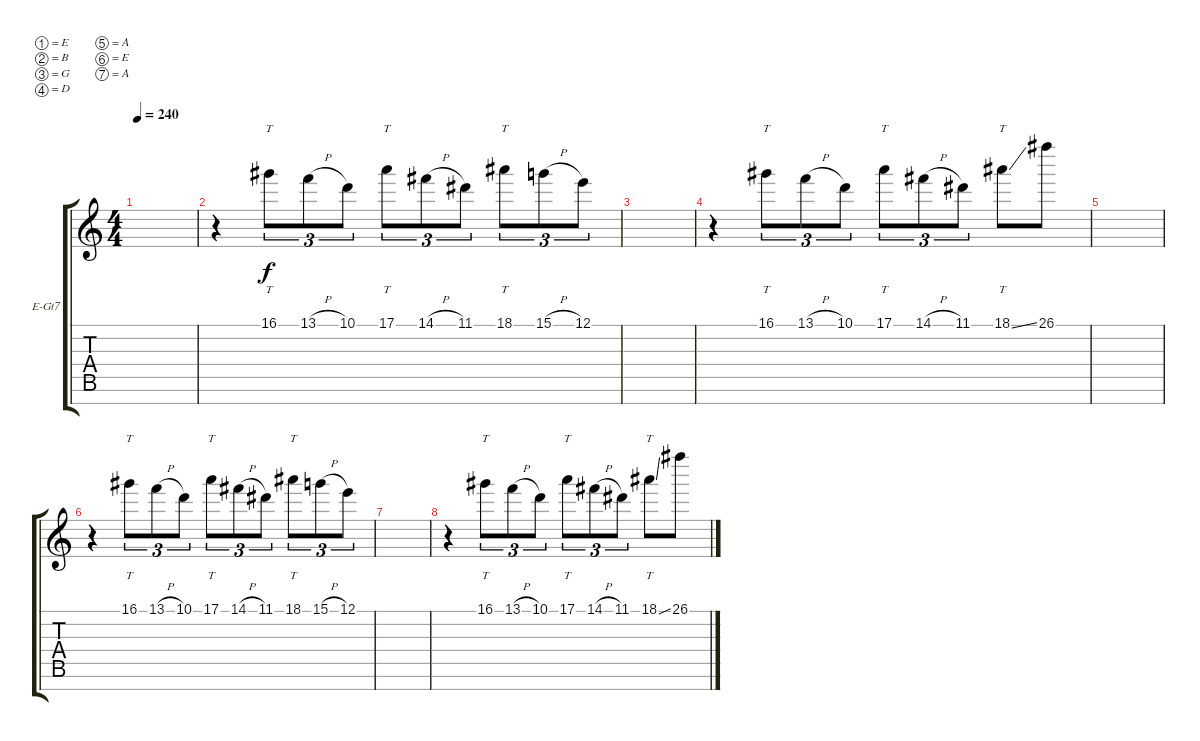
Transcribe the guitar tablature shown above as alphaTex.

\defaultSystemsLayout 4
\bracketExtendMode groupsimilarinstruments
\firstSystemTrackNameOrientation horizontal
\otherSystemsTrackNameOrientation horizontal
\track ("Electric Guitar" "E-Gt7") {instrument distortionguitar}
\staff {score tabs}
\tuning (E4 B3 G3 D3 A2 E2 A1)
\ts (4 4)
\tempo 240
\clef g2
\ks c
|
r.4 16.1.8{tt tu (3 2)} 13.1{h}.8{tu (3 2)} 10.1.8{tu (3 2)} 17.1.8{tt tu (3 2)} 14.1{h}.8{tu (3 2)} 11.1.8{tu (3 2)} 18.1.8{tt tu (3 2)} 15.1{h}.8{tu (3 2)} 12.1.8{tu (3 2)} |
|
r.4 16.1.8{tt tu (3 2)} 13.1{h}.8{tu (3 2)} 10.1.8{tu (3 2)} 17.1.8{tt tu (3 2)} 14.1{h}.8{tu (3 2)} 11.1.8{tu (3 2)} 18.1{ss}.8{tt} 26.1.8 |
|
r.4 16.1.8{tt tu (3 2)} 13.1{h}.8{tu (3 2)} 10.1.8{tu (3 2)} 17.1.8{tt tu (3 2)} 14.1{h}.8{tu (3 2)} 11.1.8{tu (3 2)} 18.1.8{tt tu (3 2)} 15.1{h}.8{tu (3 2)} 12.1.8{tu (3 2)} |
|
r.4 16.1.8{tt tu (3 2)} 13.1{h}.8{tu (3 2)} 10.1.8{tu (3 2)} 17.1.8{tt tu (3 2)} 14.1{h}.8{tu (3 2)} 11.1.8{tu (3 2)} 18.1{ss}.8{tt} 26.1.8
